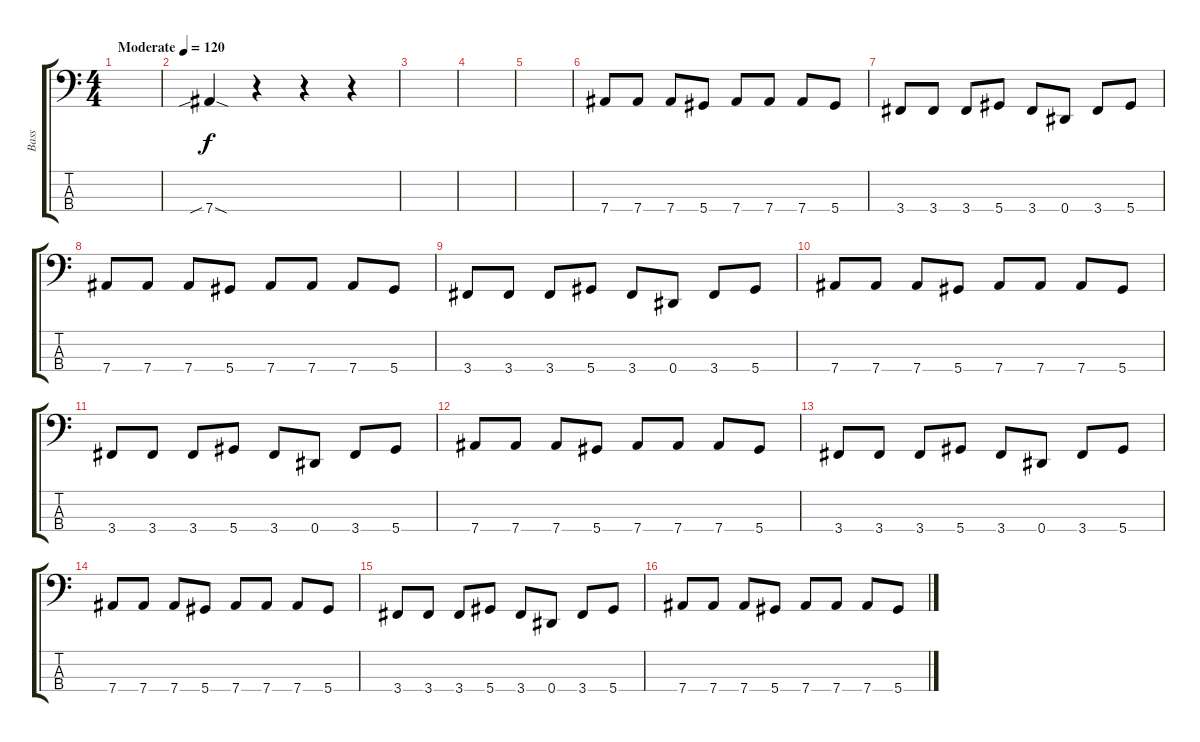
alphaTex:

\track ("Bass" "Bass") {instrument electricbassfinger}
\staff {score tabs}
\tuning (Gb2 Db2 Ab1 Eb1) {hide}
\ts (4 4)
\tempo (120 "Moderate")
\clef f4
\ks c
|
7.4{sib sod}.4 r.4 r.4 r.4 |
|
|
|
7.4.8 7.4.8 7.4.8 5.4.8 7.4.8 7.4.8 7.4.8 5.4.8 |
3.4.8 3.4.8 3.4.8 5.4.8 3.4.8 0.4.8 3.4.8 5.4.8 |
7.4.8 7.4.8 7.4.8 5.4.8 7.4.8 7.4.8 7.4.8 5.4.8 |
3.4.8 3.4.8 3.4.8 5.4.8 3.4.8 0.4.8 3.4.8 5.4.8 |
7.4.8 7.4.8 7.4.8 5.4.8 7.4.8 7.4.8 7.4.8 5.4.8 |
3.4.8 3.4.8 3.4.8 5.4.8 3.4.8 0.4.8 3.4.8 5.4.8 |
7.4.8 7.4.8 7.4.8 5.4.8 7.4.8 7.4.8 7.4.8 5.4.8 |
3.4.8 3.4.8 3.4.8 5.4.8 3.4.8 0.4.8 3.4.8 5.4.8 |
7.4.8 7.4.8 7.4.8 5.4.8 7.4.8 7.4.8 7.4.8 5.4.8 |
3.4.8 3.4.8 3.4.8 5.4.8 3.4.8 0.4.8 3.4.8 5.4.8 |
7.4.8 7.4.8 7.4.8 5.4.8 7.4.8 7.4.8 7.4.8 5.4.8
